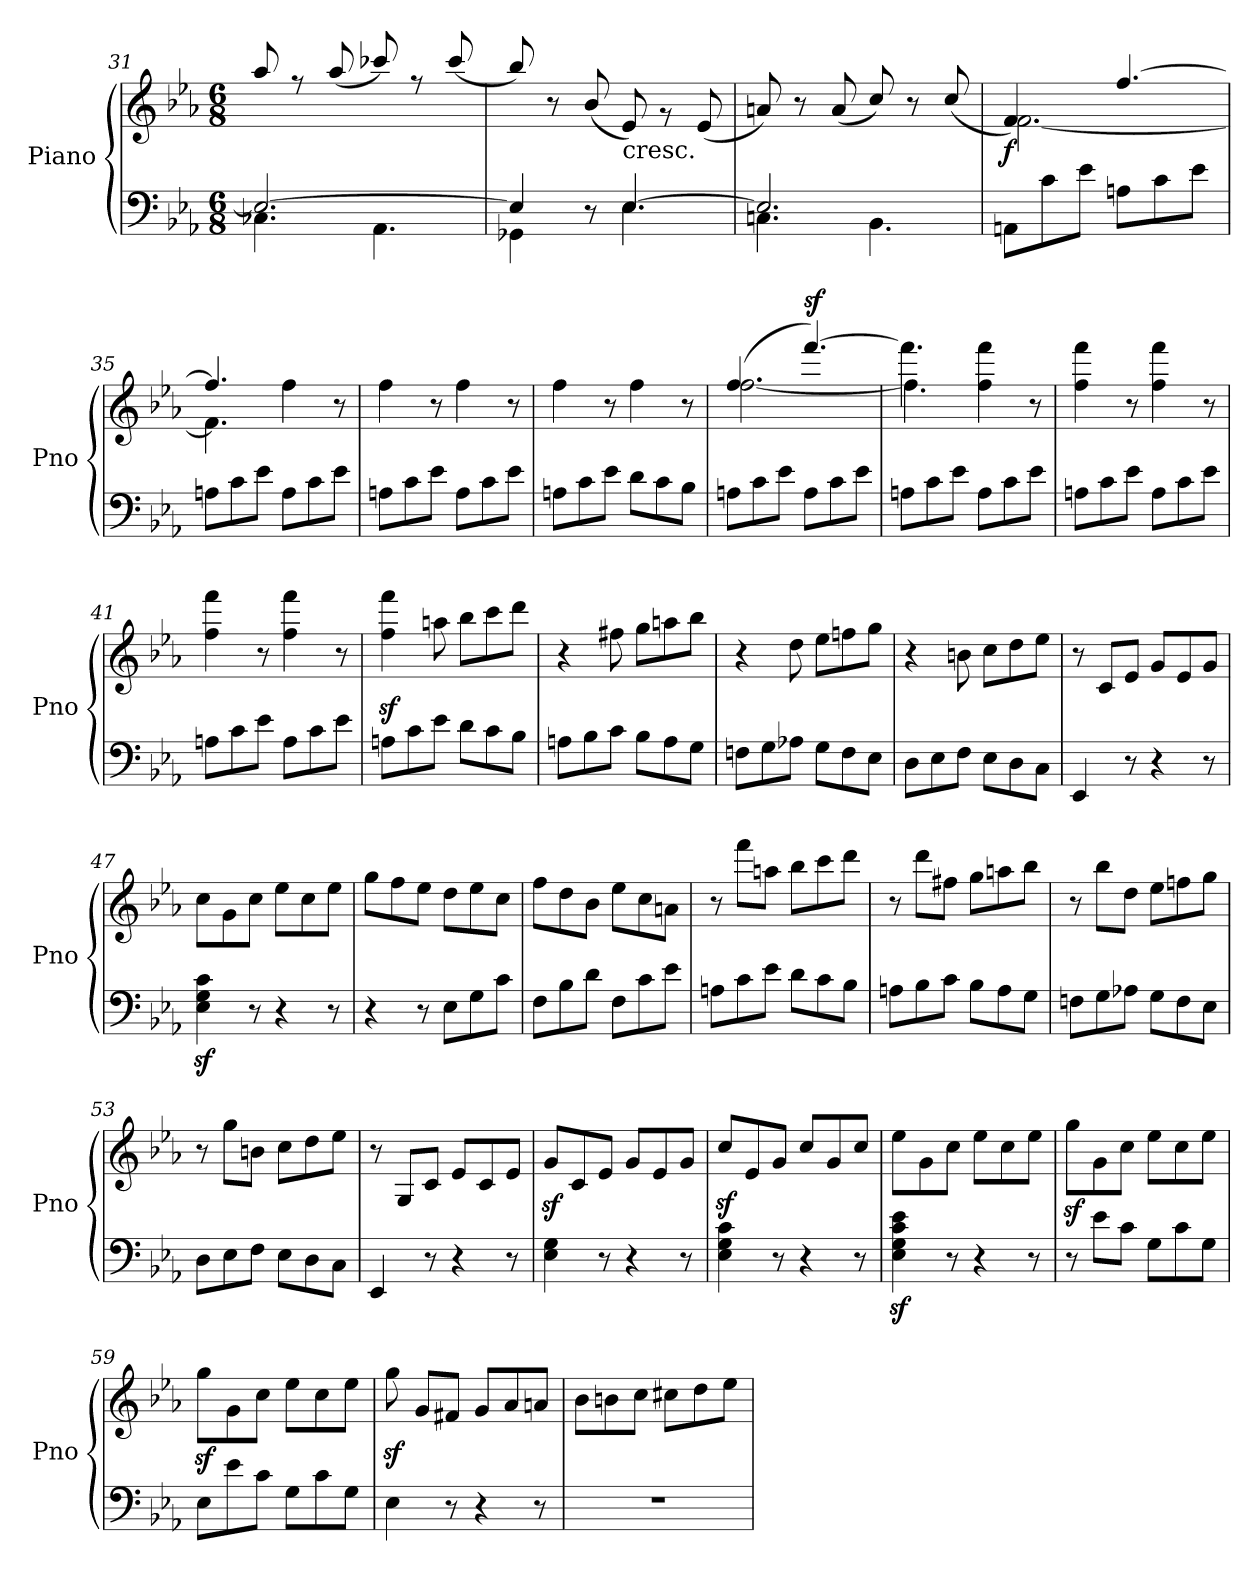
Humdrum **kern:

**kern	**kern	**dynam
*part1	*part1	*part1
*staff2	*staff1	*staff1/2
*I"Piano	*	*
*I'Pno	*	*
*clefF4	*clefG2	*
*k[b-e-a-]	*k[b-e-a-]	*
*E-:	*E-:	*
*M6/8	*M6/8	*
=31	=31	=31
*^	*^	*
2.E-/_	4.C-X\	8ryy	8aa-/	.
.	.	8rff	8ryy	.
.	.	4ryy	(>8aa-/	.
.	4.AA-\	.	8ccc-X/)	.
.	.	8rff	8ryy	.
.	.	8ryy	(>8ccc-/	.
=32	=32	=32	=32	=32
4E-/]	4GG-X\	8ryy	8bb-/)	.
.	.	8r	8ryy	.
8r	8ryy	4ryy	(>8b-/	.
!	!	!	!LO:TX:b:t=cresc.	!
[4.E-/	4.E-\	.	8e-/)	.
.	.	8rg	8ryy	.
.	.	8ryy	(>8e-/	.
!!LO:LB:g=z	!!
=33	=33	=33	=33	=33
2.E-/]	4.Cn\	8ryy	8an/)	.
.	.	8r	8ryy	.
.	.	4ryy	(>8a/	.
.	4.BB-\	.	8cc/)	.
.	.	8r	8ryy	.
.	.	8ryy	(>8cc/	.
*v	*v	*	*	*
=34	=34	=34	=34
!	!	!	!LO:DY:b
8AAn\L	4.f/)	[2.f\	f
8c\	.	.	.
8e-\J	.	.	.
8An\L	[4.ff/	.	.
8c\	.	.	.
8e-\J	.	.	.
=35	=35	=35	=35
8An\L	4.ff/]	4.f\]	.
8c\	.	.	.
8e-\J	.	.	.
8A\L	4ff\	4.ryy	.
8c\	.	.	.
8e-\J	8r	.	.
*	*v	*v	*
=36	=36	=36
8An\L	4ff\	.
8c\	.	.
8e-\J	8r	.
8A\L	4ff\	.
8c\	.	.
8e-\J	8r	.
=37	=37	=37
8An\L	4ff\	.
8c\	.	.
8e-\J	8r	.
8d\L	4ff\	.
8c\	.	.
8B-\J	8r	.
=38	=38	=38
*	*^	*
8An\L	(>4.ff/	[2.ff\	.
8c\	.	.	.
8e-\J	.	.	.
!	!	!	!LO:DY:a
8A\L	[4.fff/)	.	sf
8c\	.	.	.
8e-\J	.	.	.
!!LO:LB:g=z	!!
=39	=39	=39	=39
8An\L	4.fff\]	4.ff\]	.
8c\	.	.	.
8e-\J	.	.	.
8A\L	4ff\ 4fff\	4.ryy	.
8c\	.	.	.
8e-\J	8r	.	.
*	*v	*v	*
=40	=40	=40
8An\L	4ff\ 4fff\	.
8c\	.	.
8e-\J	8r	.
8A\L	4ff\ 4fff\	.
8c\	.	.
8e-\J	8r	.
=41	=41	=41
8An\L	4ff\ 4fff\	.
8c\	.	.
8e-\J	8r	.
8A\L	4ff\ 4fff\	.
8c\	.	.
8e-\J	8r	.
=42	=42	=42
8An\L	4ff\z< 4fff\z<	.
8c\	.	.
8e-\J	8aan\	.
8d\L	8bb-\L	.
8c\	8ccc\	.
8B-\J	8ddd\J	.
=43	=43	=43
8An\L	4r	.
8B-\	.	.
8c\J	8ff#X\	.
8B-\L	8gg\L	.
8A\	8aan\	.
8G\J	8bb-\J	.
=44	=44	=44
8Fn\L	4r	.
8G\	.	.
8A-X\J	8dd\	.
8G\L	8ee-\L	.
8F\	8ffn\	.
8E-\J	8gg\J	.
!!LO:LB:g=z
=45	=45	=45
8D\L	4r	.
8E-\	.	.
8F\J	8bn\	.
8E-\L	8cc\L	.
8D\	8dd\	.
8C\J	8ee-\J	.
=46	=46	=46
4EE-/	8r	.
.	8c/L	.
8r	8e-/J	.
4r	8g/L	.
.	8e-/	.
8r	8g/J	.
=47	=47	=47
4E-\z> 4G\z> 4c\z>	8cc\L	.
.	8g\	.
8r	8cc\J	.
4r	8ee-\L	.
.	8cc\	.
8r	8ee-\J	.
=48	=48	=48
4r	8gg\L	.
.	8ff\	.
8r	8ee-\J	.
8E-\L	8dd\L	.
8G\	8ee-\	.
8c\J	8cc\J	.
=49	=49	=49
8F\L	8ff\L	.
8B-\	8dd\	.
8d\J	8b-\J	.
8F\L	8ee-\L	.
8c\	8cc\	.
8e-\J	8an\J	.
=50	=50	=50
8An\L	8r	.
8c\	8fff\L	.
8e-\J	8aan\J	.
8d\L	8bb-\L	.
8c\	8ccc\	.
8B-\J	8ddd\J	.
!!LO:LB:g=z
=51	=51	=51
8An\L	8r	.
8B-\	8ddd\L	.
8c\J	8ff#X\J	.
8B-\L	8gg\L	.
8A\	8aan\	.
8G\J	8bb-\J	.
=52	=52	=52
8Fn\L	8r	.
8G\	8bb-\L	.
8A-X\J	8dd\J	.
8G\L	8ee-\L	.
8F\	8ffn\	.
8E-\J	8gg\J	.
=53	=53	=53
8D\L	8r	.
8E-\	8gg\L	.
8F\J	8bn\J	.
8E-\L	8cc\L	.
8D\	8dd\	.
8C\J	8ee-\J	.
=54	=54	=54
4EE-/	8r	.
.	8G/L	.
8r	8c/J	.
4r	8e-/L	.
.	8c/	.
8r	8e-/J	.
=55	=55	=55
4E-\ 4G\	8gz</L	.
.	8c/	.
8r	8e-/J	.
4r	8g/L	.
.	8e-/	.
8r	8g/J	.
=56	=56	=56
4E-\ 4G\ 4c\	8ccz</L	.
.	8e-/	.
8r	8g/J	.
4r	8cc/L	.
.	8g/	.
8r	8cc/J	.
!!LO:LB:g=z
=57	=57	=57
4E-\z> 4G\z> 4c\z> 4e-\z>	8ee-\L	.
.	8g\	.
8r	8cc\J	.
4r	8ee-\L	.
.	8cc\	.
8r	8ee-\J	.
=58	=58	=58
8r	8ggz<\L	.
8e-\L	8g\	.
8c\J	8cc\J	.
8G\L	8ee-\L	.
8c\	8cc\	.
8G\J	8ee-\J	.
=59	=59	=59
8E-\L	8ggz<\L	.
8e-\	8g\	.
8c\J	8cc\J	.
8G\L	8ee-\L	.
8c\	8cc\	.
8G\J	8ee-\J	.
=60	=60	=60
4E-\	8ggz<\	.
.	8g/L	.
8r	8f#X/J	.
4r	8g/L	.
.	8a-/	.
8r	8an/J	.
=61	=61	=61
2.r	8b-\L	.
.	8bn\	.
.	8cc\J	.
.	8cc#X\L	.
.	8dd\	.
.	8ee-\J	.
=	=	=
*-	*-	*-
